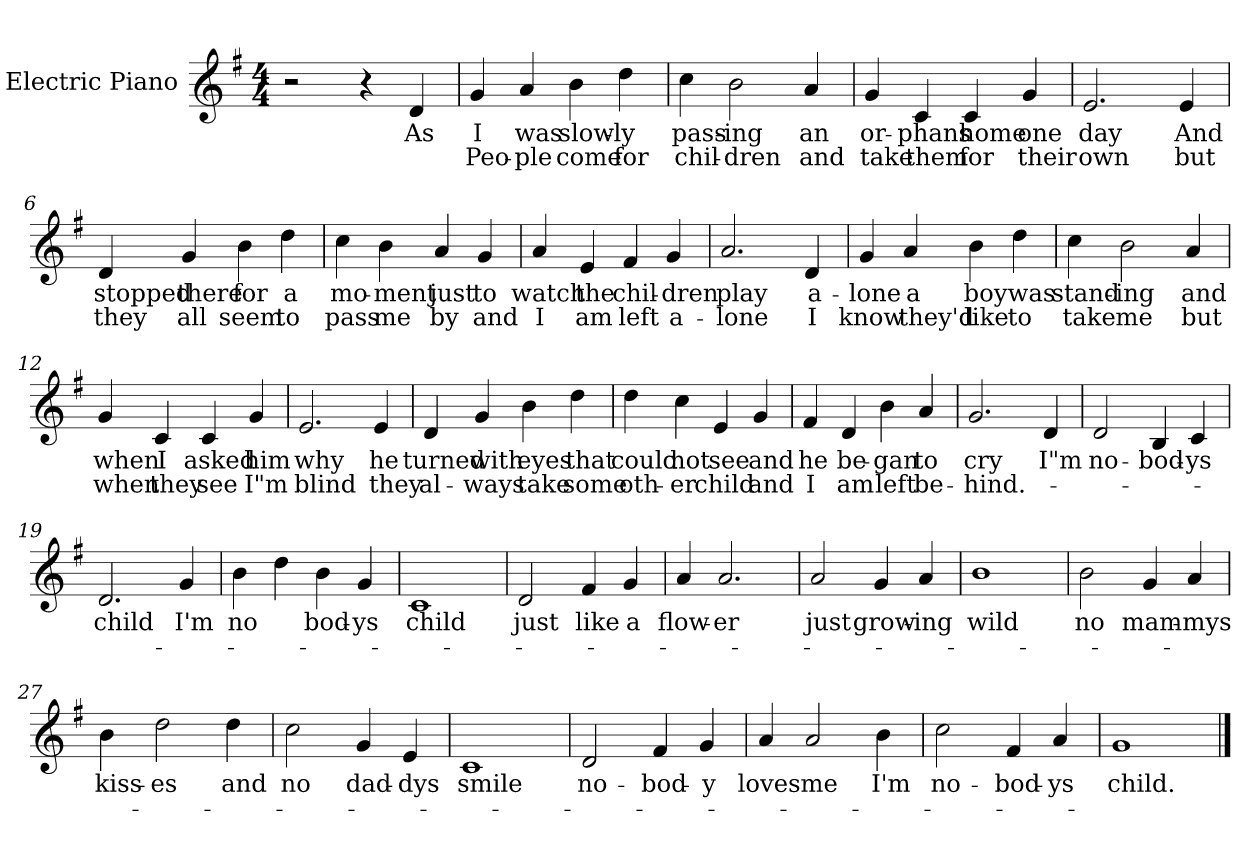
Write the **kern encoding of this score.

**kern	**text	**text
*part1	*part1	*part1
*staff1	*staff1	*staff1
*I"Electric Piano	*	*
*I'E.Pno	*	*
*clefG2	*	*
*k[f#]	*	*
*G:	*	*
*M4/4	*	*
=1	=1	=1
2r	.	.
4r	.	.
4d/	As	.
=2	=2	=2
4g/	I	Peo-
4a/	was	-ple
4b\	slow-	come
4dd\	-ly	for
=3	=3	=3
4cc\	pass-	chil-
2b\	-ing	-dren
4a/	an	and
=4	=4	=4
4g/	or-	take
4c/	-phans	them
4c/	home	for
4g/	one	their
!!LO:LB:g=z
=5	=5	=5
2.e/	day	own
4e/	And	but
=6	=6	=6
4d/	stopped	they
4g/	there	all
4b\	for	seem
4dd\	a	to
=7	=7	=7
4cc\	mo-	pass
4b\	-ment	me
4a/	just	by
4g/	to	and
=8	=8	=8
4a/	watch	I
4e/	the	am
4f#/	chil-	left
4g/	-dren	a-
!!LO:LB:g=z
=9	=9	=9
2.a/	play	-lone
4d/	a-	I
=10	=10	=10
4g/	-lone	know
4a/	a	they'd
4b\	boy	like
4dd\	was	to
=11	=11	=11
4cc\	stand-	take
2b\	-ing	me
4a/	and	but
=12	=12	=12
4g/	when	when
4c/	I	they
4c/	asked	see
4g/	him	I"m
!!LO:LB:g=z
=13	=13	=13
2.e/	why	blind
4e/	he	they
=14	=14	=14
4d/	turned	al-
4g/	with	-ways
4b\	eyes	take
4dd\	that	some
=15	=15	=15
4dd\	could	oth-
4cc\	not	-er
4e/	see	child
4g/	and	and
=16	=16	=16
4f#/	he	I
4d/	be-	am
4b\	-gan	left
4a/	to	be-
!!LO:LB:g=z
=17	=17	=17
2.g/	cry	-hind.-
4d/	I"m	.
=18	=18	=18
2d/	no-	.
4B/	-bod-	.
4c/	-ys	.
=19	=19	=19
2.d/	child	.
4g/	I'm	.
=20	=20	=20
4b\	no	.
4dd\	.	.
4b\	bod-	.
4g/	-ys	.
=21	=21	=21
1c	child	.
=22	=22	=22
2d/	just	.
4f#/	like	.
4g/	a	.
=23	=23	=23
4a/	flow-	.
2.a/	-er	.
!!LO:LB:g=z
=24	=24	=24
2a/	just	.
4g/	grow-	.
4a/	-ing	.
=25	=25	=25
1b	wild	.
=26	=26	=26
2b\	no	.
4g/	mam-	.
4a/	-mys	.
=27	=27	=27
4b\	kiss-	.
2dd\	-es	.
4dd\	and	.
=28	=28	=28
2cc\	no	.
4g/	dad-	.
4e/	-dys	.
=29	=29	=29
1c	smile	.
!!LO:LB:g=z
=30	=30	=30
2d/	no-	.
4f#/	-bod-	.
4g/	-y	.
=31	=31	=31
4a/	loves	.
2a/	me	.
4b\	I'm	.
=32	=32	=32
2cc\	no-	.
4f#/	-bod-	.
4a/	-ys	.
=33	=33	=33
1g	child.	.
==	==	==
*-	*-	*-
